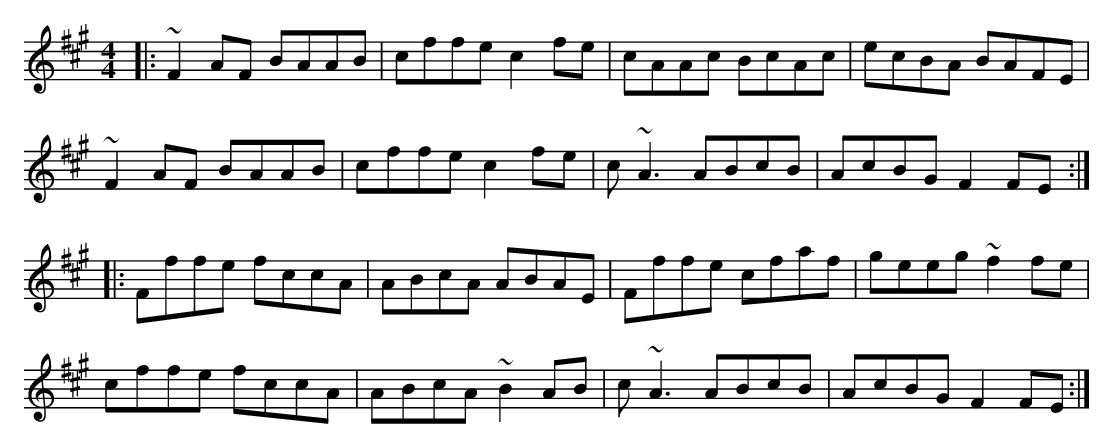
X:1
M:4/4
K:A
|:~F2 AF BAAB|cffe c2fe|cAAc BcAc|ecBA BAFE|
~F2 AF BAAB|cffe c2fe|c~A3 ABcB|AcBG F2 FE:|
|:Fffe fccA|ABcA ABAE|Fffe cfaf|geeg ~f2fe|
cffe fccA|ABcA ~B2AB|c~A3 ABcB|AcBG F2 FE:|
